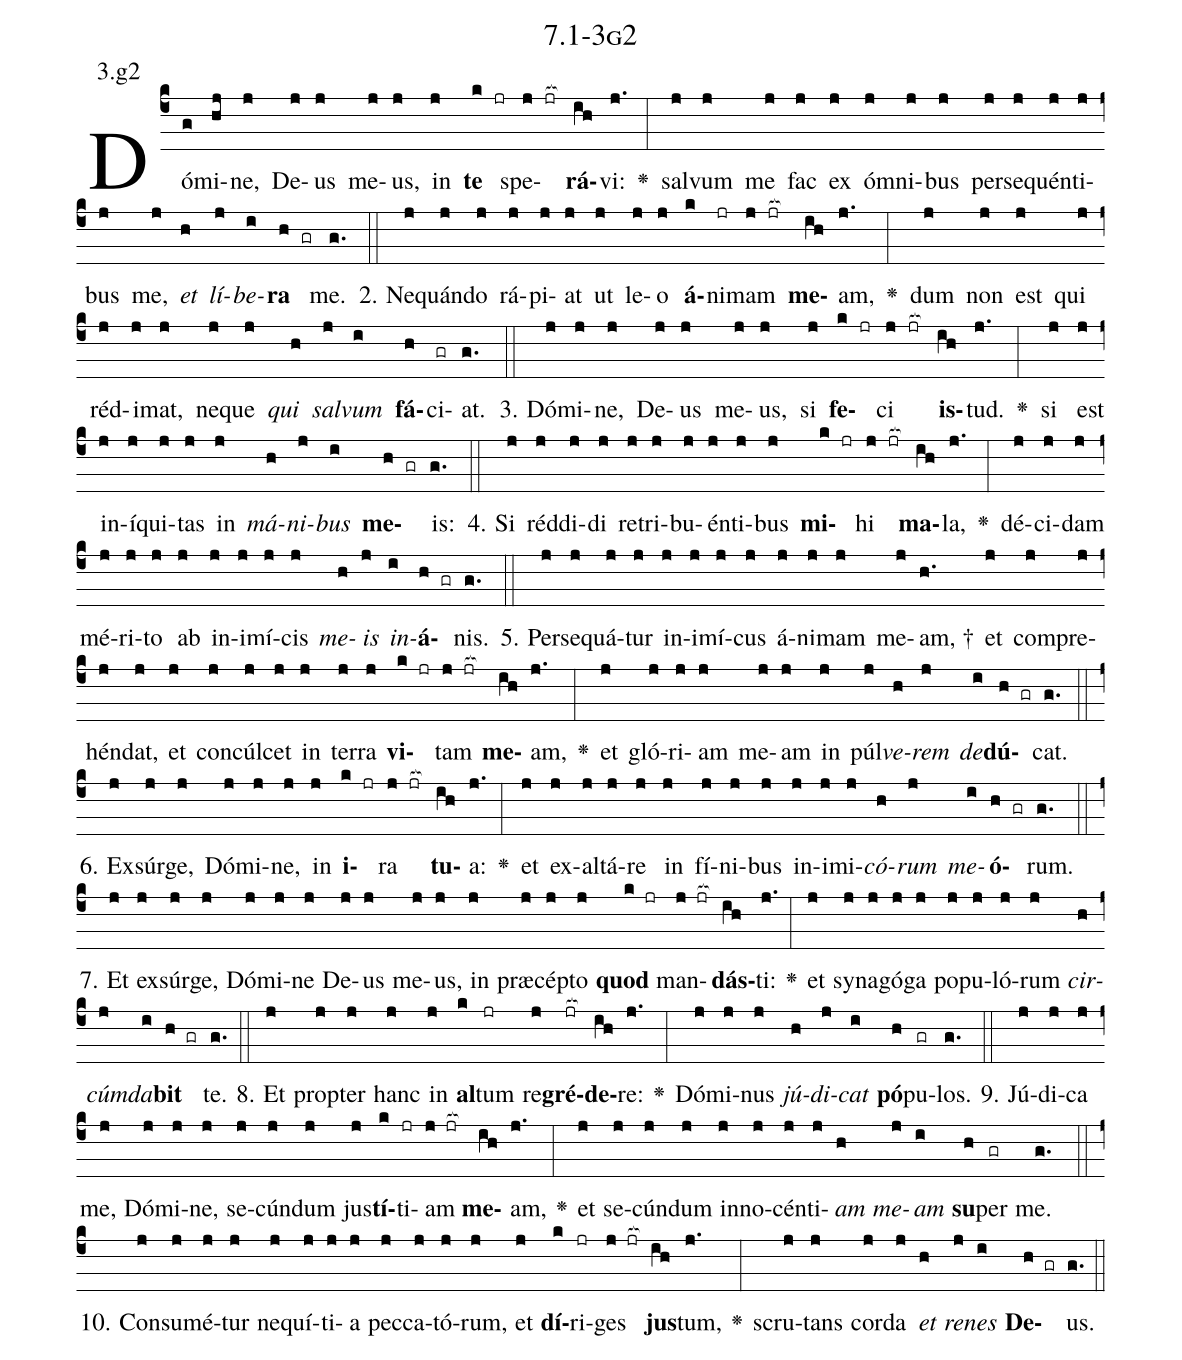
name: 7.1-3g2;
annotation: 3.g2;
%%
(c4)Dó(g)mi(hj)ne,(j) De(j)us(j) me(j)us,(j) in(j) <b>te</b>(k jr) spe(j jr[ocb:1{])<b>rá</b>(ih[ocb:0}])vi:(j.) <v>\greheightstar</v>(:) sal(j)vum(j) me(j) fac(j) ex(j) óm(j)ni(j)bus(j) per(j)se(j)quén(j)ti(j)bus(j) me,(j) <i>et</i>(h) <i>lí</i>(j)<i>be</i>(i)<b>ra</b>(h gr) me.(g.) (::)
2. Ne(j)quán(j)do(j) rá(j)pi(j)at(j) ut(j) le(j)o(j) <b>á</b>(k)ni(jr)mam(j jr[ocb:1{]) <b>me</b>(ih[ocb:0}])am,(j.) <v>\greheightstar</v>(:) dum(j) non(j) est(j) qui(j) réd(j)i(j)mat,(j) ne(j)que(j) <i>qui</i>(h) <i>sal</i>(j)<i>vum</i>(i) <b>fá</b>(h)ci(gr)at.(g.) (::)
3. Dó(j)mi(j)ne,(j) De(j)us(j) me(j)us,(j) si(j) <b>fe</b>(k jr)ci(j jr[ocb:1{]) <b>is</b>(ih[ocb:0}])tud.(j.) <v>\greheightstar</v>(:) si(j) est(j) in(j)í(j)qui(j)tas(j) in(j) <i>má</i>(h)<i>ni</i>(j)<i>bus</i>(i) <b>me</b>(h gr)is:(g.) (::)
4. Si(j) réd(j)di(j)di(j) re(j)tri(j)bu(j)én(j)ti(j)bus(j) <b>mi</b>(k jr)hi(j jr[ocb:1{]) <b>ma</b>(ih[ocb:0}])la,(j.) <v>\greheightstar</v>(:) dé(j)ci(j)dam(j) mé(j)ri(j)to(j) ab(j) in(j)i(j)mí(j)cis(j) <i>me</i>(h)<i>is</i>(j) <i>in</i>(i)<b>á</b>(h gr)nis.(g.) (::)
5. Per(j)se(j)quá(j)tur(j) in(j)i(j)mí(j)cus(j) á(j)ni(j)mam(j) me(j)am, †(h.) et(j) com(j)pre(j)hén(j)dat,(j) et(j) con(j)cúl(j)cet(j) in(j) ter(j)ra(j) <b>vi</b>(k jr)tam(j jr[ocb:1{]) <b>me</b>(ih[ocb:0}])am,(j.) <v>\greheightstar</v>(:) et(j) gló(j)ri(j)am(j) me(j)am(j) in(j) púl(j)<i>ve</i>(h)<i>rem</i>(j) <i>de</i>(i)<b>dú</b>(h gr)cat.(g.) (::)
6. Ex(j)súr(j)ge,(j) Dó(j)mi(j)ne,(j) in(j) <b>i</b>(k jr)ra(j jr[ocb:1{]) <b>tu</b>(ih[ocb:0}])a:(j.) <v>\greheightstar</v>(:) et(j) ex(j)al(j)tá(j)re(j) in(j) fí(j)ni(j)bus(j) in(j)i(j)mi(j)<i>có</i>(h)<i>rum</i>(j) <i>me</i>(i)<b>ó</b>(h gr)rum.(g.) (::)
7. Et(j) ex(j)súr(j)ge,(j) Dó(j)mi(j)ne(j) De(j)us(j) me(j)us,(j) in(j) præ(j)cép(j)to(j) <b>quod</b>(k jr) man(j jr[ocb:1{])<b>dás</b>(ih[ocb:0}])ti:(j.) <v>\greheightstar</v>(:) et(j) sy(j)na(j)gó(j)ga(j) po(j)pu(j)ló(j)rum(j) <i>cir</i>(h)<i>cúm</i>(j)<i>da</i>(i)<b>bit</b>(h gr) te.(g.) (::)
8. Et(j) prop(j)ter(j) hanc(j) in(j) <b>al</b>(k)tum(jr) re(j)<b>gré</b>(jr[ocb:1{])<b>de</b>(ih[ocb:0}])re:(j.) <v>\greheightstar</v>(:) Dó(j)mi(j)nus(j) <i>jú</i>(h)<i>di</i>(j)<i>cat</i>(i) <b>pó</b>(h)pu(gr)los.(g.) (::)
9. Jú(j)di(j)ca(j) me,(j) Dó(j)mi(j)ne,(j) se(j)cún(j)dum(j) jus(j)<b>tí</b>(k)ti(jr)am(j jr[ocb:1{]) <b>me</b>(ih[ocb:0}])am,(j.) <v>\greheightstar</v>(:) et(j) se(j)cún(j)dum(j) in(j)no(j)cén(j)ti(j)<i>am</i>(h) <i>me</i>(j)<i>am</i>(i) <b>su</b>(h)per(gr) me.(g.) (::)
10. Con(j)su(j)mé(j)tur(j) ne(j)quí(j)ti(j)a(j) pec(j)ca(j)tó(j)rum,(j) et(j) <b>dí</b>(k)ri(jr)ges(j jr[ocb:1{]) <b>jus</b>(ih[ocb:0}])tum,(j.) <v>\greheightstar</v>(:) scru(j)tans(j) cor(j)da(j) <i>et</i>(h) <i>re</i>(j)<i>nes</i>(i) <b>De</b>(h gr)us.(g.) (::)
